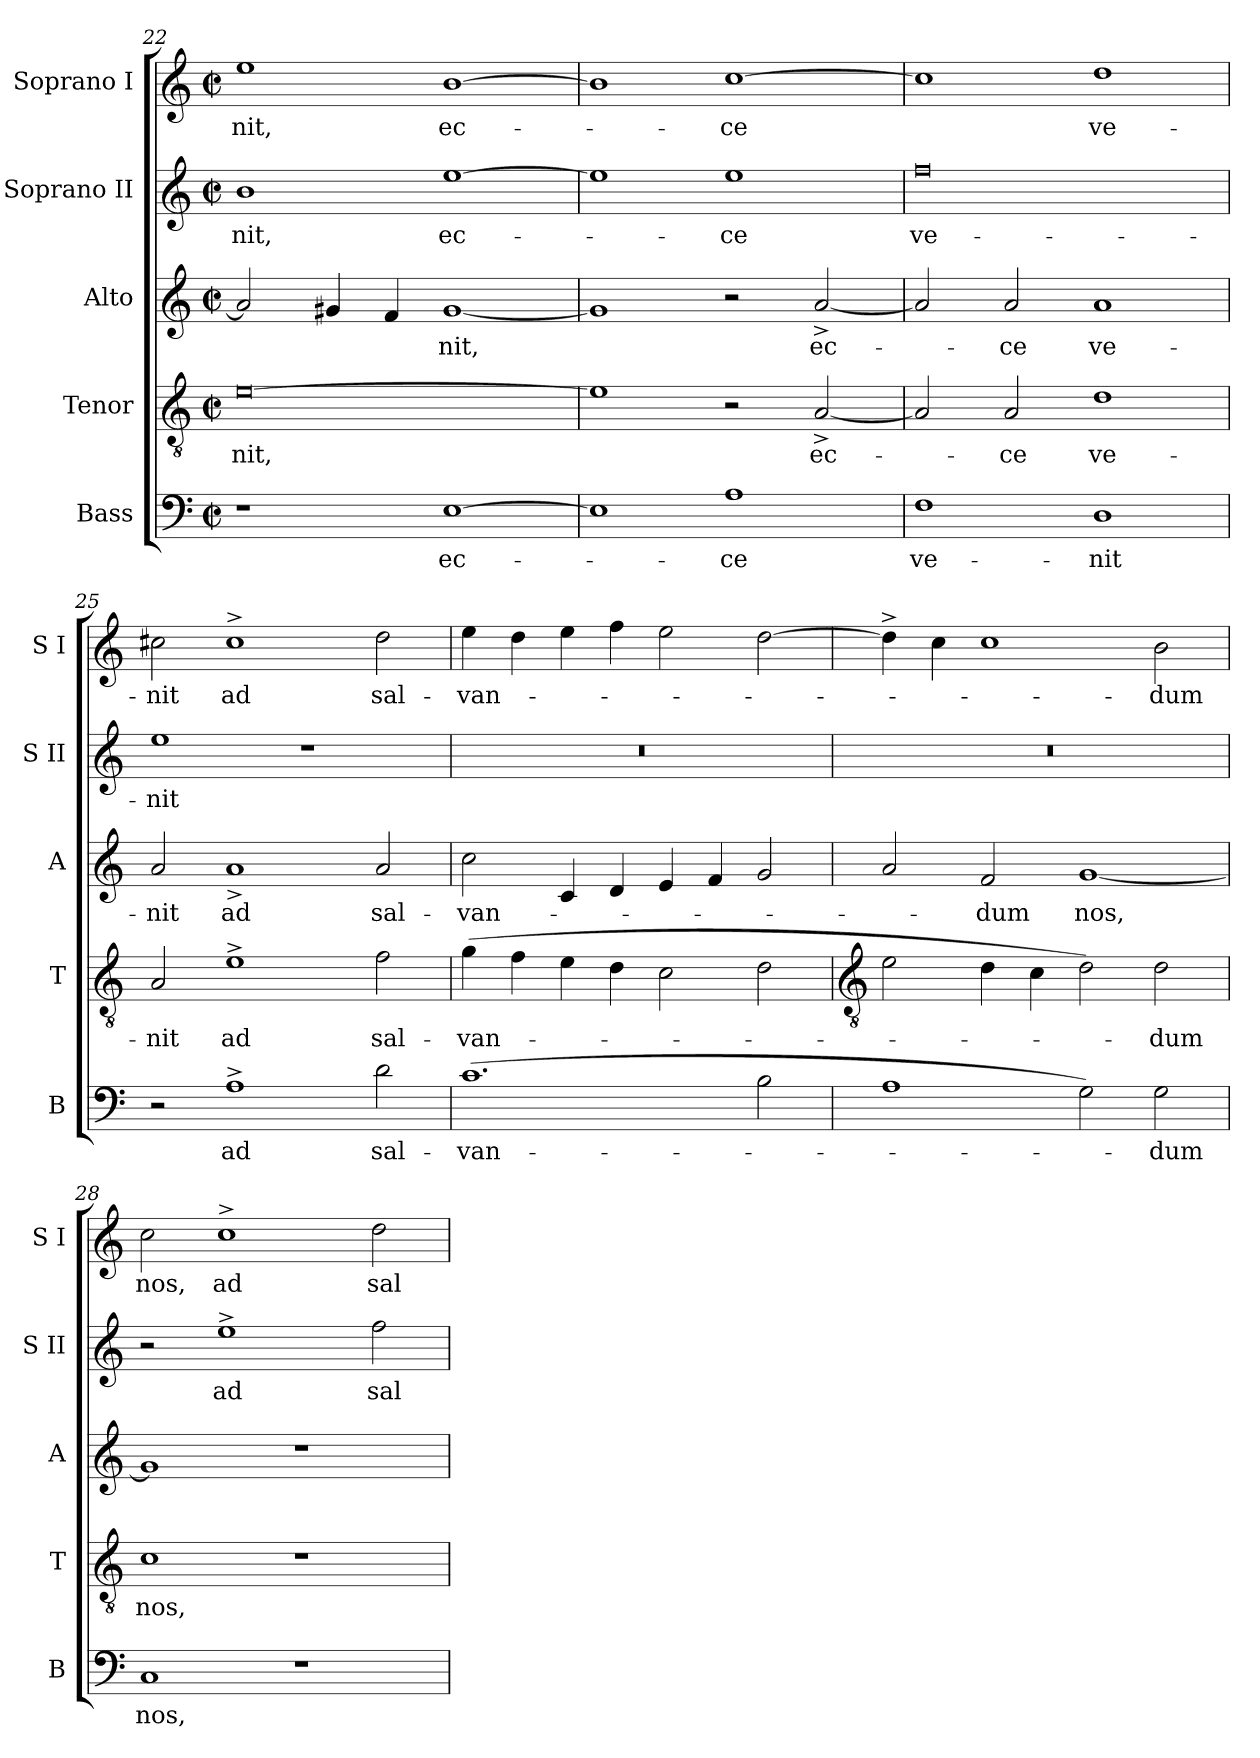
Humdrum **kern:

**kern	**text	**kern	**text	**kern	**text	**kern	**text	**kern	**text
*part5	*part5	*part4	*part4	*part3	*part3	*part2	*part2	*part1	*part1
*staff5	*staff5	*staff4	*staff4	*staff3	*staff3	*staff2	*staff2	*staff1	*staff1
*I"Bass	*	*I"Tenor	*	*I"Alto	*	*I"Soprano II	*	*I"Soprano I	*
*I'B	*	*I'T	*	*I'A	*	*I'S II	*	*I'S I	*
*clefF4	*	*clefGv2	*	*clefG2	*	*clefG2	*	*clefG2	*
*k[]	*	*k[]	*	*k[]	*	*k[]	*	*k[]	*
*C:	*	*C:	*	*C:	*	*C:	*	*C:	*
*M4/2	*	*M4/2	*	*M4/2	*	*M4/2	*	*M4/2	*
*met(c|)	*	*met(c|)	*	*met(c|)	*	*met(c|)	*	*met(c|)	*
=22	=22	=22	=22	=22	=22	=22	=22	=22	=22
!	!	!	!LO:LY:b	!	!	!	!LO:LY:b	!	!LO:LY:b
1r	.	[0e	nit,	2a]	.	1b	-nit,	1ee	-nit,
.	.	.	.	4g#X	.	.	.	.	.
.	.	.	.	4f	.	.	.	.	.
!	!LO:LY:b	!	!	!	!LO:LY:b	!	!LO:LY:b	!	!LO:LY:b
[1E	ec-	.	.	[1g#	nit,	[1ee	ec-	[1b	ec-
=23	=23	=23	=23	=23	=23	=23	=23	=23	=23
1E]	.	1e]	.	1g#]	.	1ee]	.	1b]	.
!	!LO:LY:b	!	!	!	!	!	!LO:LY:b	!	!LO:LY:b
1A	ce	2r	.	2r	.	1ee	ce	[1cc	ce
!	!	!	!LO:LY:b	!	!LO:LY:b	!	!	!	!
.	.	[2A^	ec-	[2a^	ec-	.	.	.	.
=24	=24	=24	=24	=24	=24	=24	=24	=24	=24
!	!LO:LY:b	!	!	!	!	!	!LO:LY:b	!	!
1F	ve-	2A]	.	2a]	.	0ff	ve-	1cc]	.
!	!	!	!LO:LY:b	!	!LO:LY:b	!	!	!	!
.	.	2A	ce	2a	ce	.	.	.	.
!	!LO:LY:b	!	!LO:LY:b	!	!LO:LY:b	!	!	!	!LO:LY:b
1D	-nit	1d	ve-	1a	ve-	.	.	1dd	ve-
=25	=25	=25	=25	=25	=25	=25	=25	=25	=25
!	!	!	!LO:LY:b	!	!LO:LY:b	!	!LO:LY:b	!	!LO:LY:b
2r	.	2A	-nit	2a	-nit	1ee	-nit	2cc#X	-nit
!	!LO:LY:b	!	!LO:LY:b	!	!LO:LY:b	!	!	!	!LO:LY:b
1A^	ad	1e^	ad	1a^	ad	.	.	1cc#^	ad
.	.	.	.	.	.	1r	.	.	.
!	!LO:LY:b	!	!LO:LY:b	!	!LO:LY:b	!	!	!	!LO:LY:b
2d	sal-	2f	sal-	2a	sal-	.	.	2dd	sal-
=26	=26	=26	=26	=26	=26	=26	=26	=26	=26
!	!LO:LY:b	!	!LO:LY:b	!	!LO:LY:b	!	!	!	!LO:LY:b
(>1.c	-van-	(>4g	-van-	2cc	-van-	0r	.	4ee	-van-
.	.	4f	.	.	.	.	.	4dd	.
.	.	4e	.	4c	.	.	.	4ee	.
.	.	4d	.	4d	.	.	.	4ff	.
.	.	2c	.	4e	.	.	.	2ee	.
.	.	.	.	4f	.	.	.	.	.
2B	.	2d	.	2g	.	.	.	[2dd	.
!!LO:LB:g=z
=27	=27	=27	=27	=27	=27	=27	=27	=27	=27
*	*	*clefGv2	*	*	*	*	*	*	*
1A	.	2e	.	2a	.	0r	.	4dd^]	.
.	.	.	.	.	.	.	.	4cc	.
!	!	!	!	!	!LO:LY:b	!	!	!	!
.	.	4d	.	2f	dum	.	.	1cc	.
.	.	4c	.	.	.	.	.	.	.
!	!	!	!	!	!LO:LY:b	!	!	!	!
2G)	.	2d)	.	[1g	nos,	.	.	.	.
!	!LO:LY:b	!	!LO:LY:b	!	!	!	!	!	!LO:LY:b
2G	dum	2d	dum	.	.	.	.	2b	dum
=28	=28	=28	=28	=28	=28	=28	=28	=28	=28
!	!LO:LY:b	!	!LO:LY:b	!	!	!	!	!	!LO:LY:b
1C	nos,	1c	nos,	1g]	.	2r	.	2cc	nos,
!	!	!	!	!	!	!	!LO:LY:b	!	!LO:LY:b
.	.	.	.	.	.	1ee^	ad	1cc^	ad
1r	.	1r	.	1r	.	.	.	.	.
!	!	!	!	!	!	!	!LO:LY:b	!	!LO:LY:b
.	.	.	.	.	.	2ff	sal-	2dd	sal-
=	=	=	=	=	=	=	=	=	=
*-	*-	*-	*-	*-	*-	*-	*-	*-	*-
